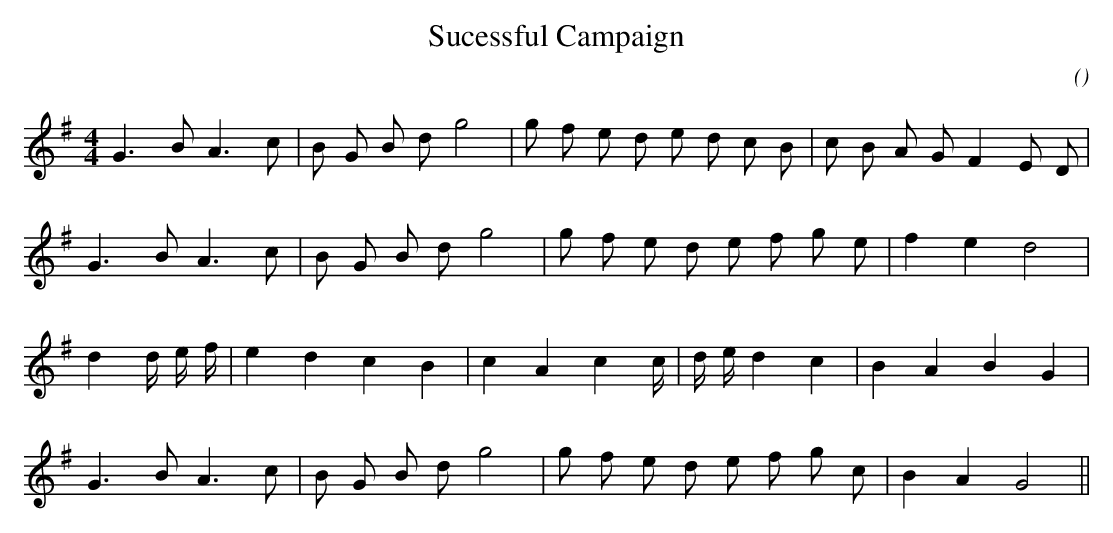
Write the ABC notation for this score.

X:1
T: Sucessful Campaign
C:
O:
M:4/4
K:G
K:G
M:4/4
L:1/16
G6 B2 A6 c2 |B2 G2 B2 d2 g8 |g2 f2 e2 d2 e2 d2 c2 B2 |c2 B2 A2 G2 F4 E2 D2 |
G6 B2 A6 c2 |B2 G2 B2 d2 g8 |g2 f2 e2 d2 e2 f2 g2 e2 |f4 e4 d8 |
d4 d4/3 e4/3 f4/3 |e4 d4 c4 B4 |c4 A4 c4 c4/3 |d4/3 e4/3 d4 c4 |B4 A4 B4 G4 |
G6 B2 A6 c2 |B2 G2 B2 d2 g8 |g2 f2 e2 d2 e2 f2 g2 c2 |B4 A4 G8 ||
